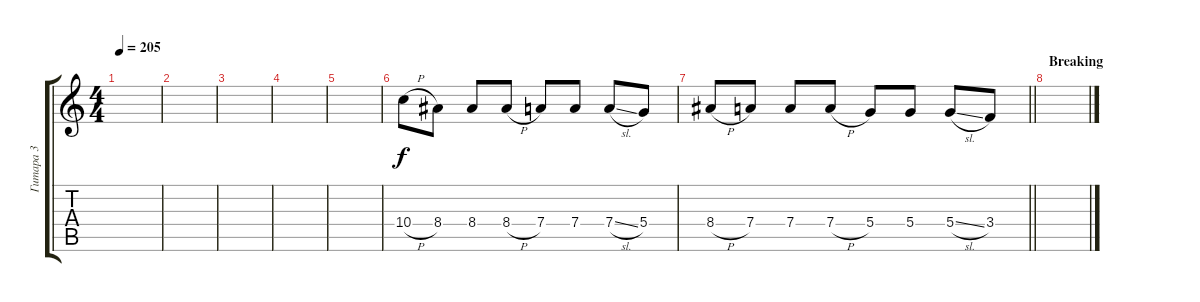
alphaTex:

\track ("Гитара 3" "Гитара 3") {instrument distortionguitar}
\staff {score tabs}
\tuning (E4 B3 G3 D3 A2 E2) {hide}
\ts (4 4)
\tempo 205
\clef g2
\ks aminor
|
|
|
|
|
10.4{h}.8{dy f} 8.4.8 8.4.8 8.4{h}.8 7.4.8 7.4.8 7.4{sl}.8 5.4.8 |
\barLineRight lightlight
8.4{h}.8 7.4.8 7.4.8 7.4{h}.8 5.4.8 5.4.8 5.4{sl}.8 3.4.8 |
\section ("" "Breaking")
